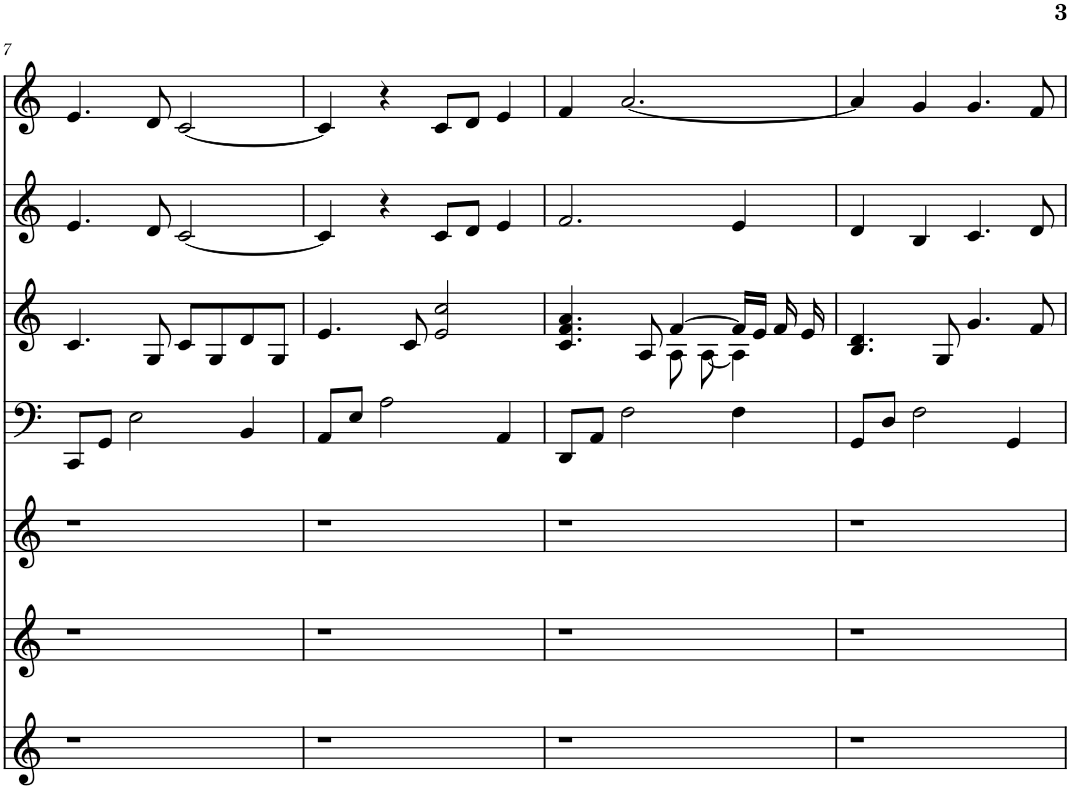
**kern	**kern	**kern	**kern	**kern	**kern	**kern
*part7	*part6	*part5	*part4	*part3	*part2	*part1
*staff7	*staff6	*staff5	*staff4	*staff3	*staff2	*staff1
*I"Piano	*I"Piano	*I"Piano	*I"Piano	*I"Piano	*I"Piano	*I"Piano
*I'Pno	*I'Pno	*I'Pno	*I'Pno	*I'Pno	*I'Pno	*I'Pno
!!LO:PB:g=z
*clefG2	*clefG2	*clefG2	*clefF4	*clefG2	*clefG2	*clefG2
*k[]	*k[]	*k[]	*k[]	*k[]	*k[]	*k[]
*	*	*	*M4/4	*M4/4	*M4/4	*M4/4
*	*	*	*met(c)	*met(c)	*met(c)	*met(c)
=7	=7	=7	=7	=7	=7	=7
1r	1r	1r	8CC/L	4.c/	4.e/	4.e/
.	.	.	8GG/J	.	.	.
.	.	.	2E\	.	.	.
.	.	.	.	8G/	8d/	8d/
.	.	.	.	8c/L	[2c/	[2c/
.	.	.	.	8G/	.	.
.	.	.	4BB/	8d/	.	.
.	.	.	.	8G/J	.	.
=8	=8	=8	=8	=8	=8	=8
1r	1r	1r	8AA/L	4.e/	4c/]	4c/]
.	.	.	8E/J	.	.	.
.	.	.	2A\	.	4r	4r
.	.	.	.	8c/	.	.
.	.	.	.	2e/ 2cc/	8c/L	8c/L
.	.	.	.	.	8d/J	8d/J
.	.	.	4AA/	.	4e/	4e/
=9	=9	=9	=9	=9	=9	=9
*	*	*	*	*^	*	*
1r	1r	1r	8DD/L	4.c/ 4.f/ 4.a/	2ryy	2.f/	4f/
.	.	.	8AA/J	.	.	.	.
.	.	.	2F\	.	.	.	[2.a/
.	.	.	.	8A/	.	.	.
.	.	.	.	[4f/	8A\	.	.
.	.	.	.	.	[8A\	.	.
.	.	.	4F\	16f/LL]	4A\]	4e/	.
.	.	.	.	16e/JJ	.	.	.
.	.	.	.	16f/	.	.	.
.	.	.	.	16e/	.	.	.
*	*	*	*	*v	*v	*	*
=10	=10	=10	=10	=10	=10	=10
1r	1r	1r	8GG/L	4.B/ 4.d/	4d/	4a/]
.	.	.	8D/J	.	.	.
.	.	.	2F\	.	4B/	4g/
.	.	.	.	8G/	.	.
.	.	.	.	4.g/	4.c/	4.g/
.	.	.	4GG/	.	.	.
.	.	.	.	8f/	8d/	8f/
=	=	=	=	=	=	=
*-	*-	*-	*-	*-	*-	*-
